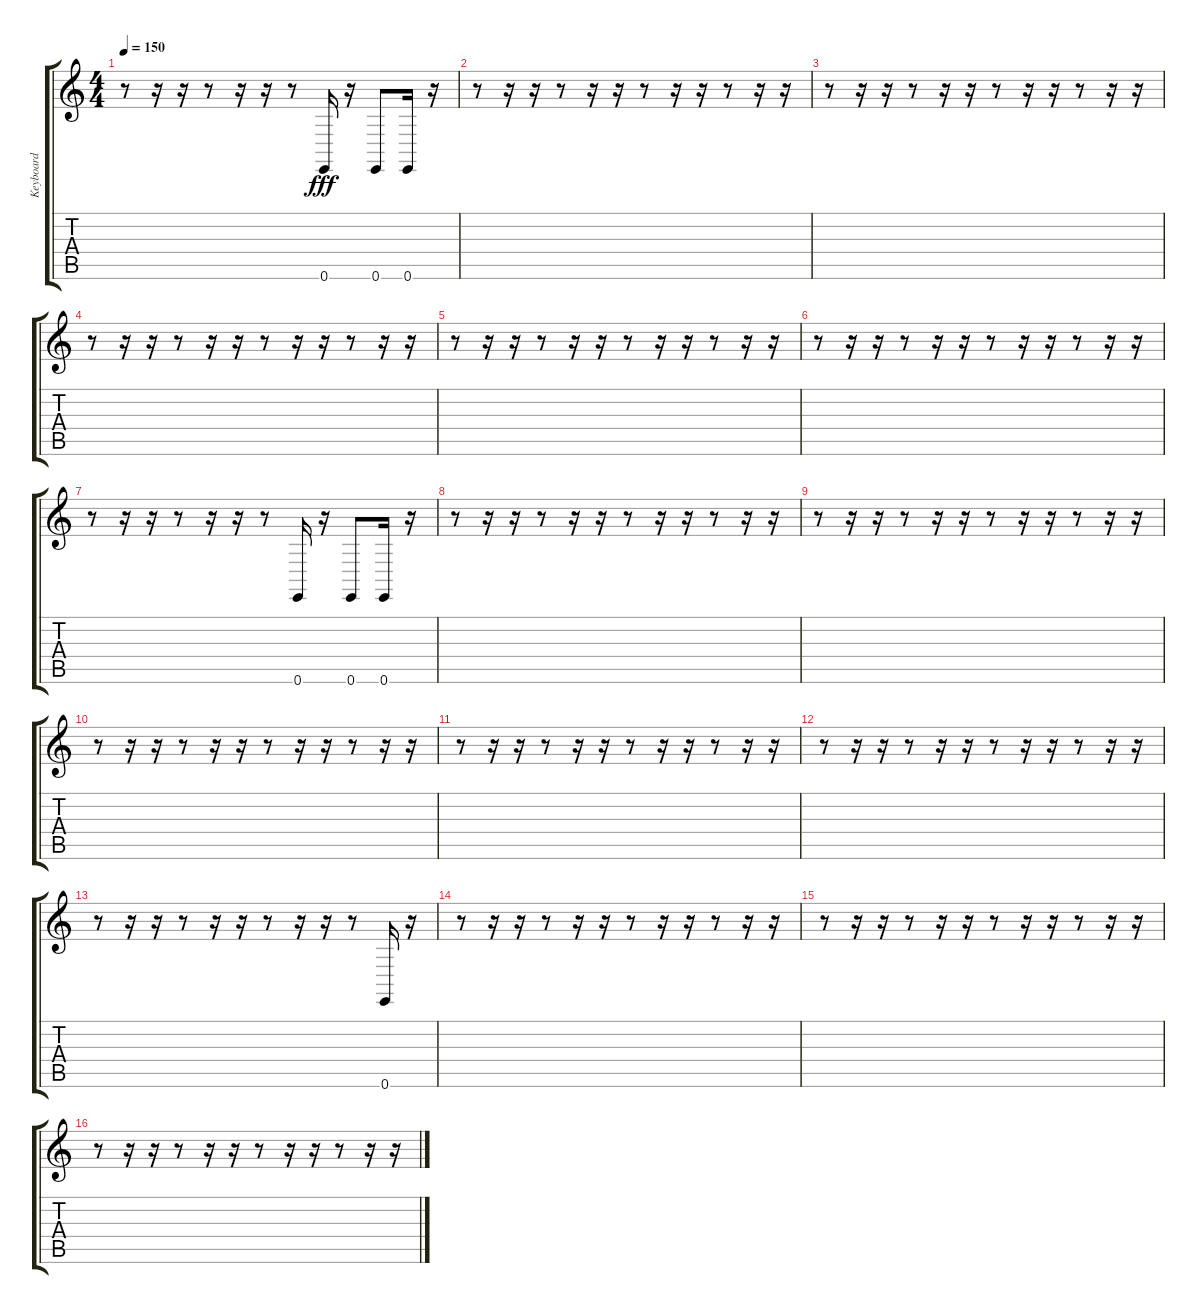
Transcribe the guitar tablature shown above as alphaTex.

\track ("Keyboard" "Keyboard") {instrument acousticgrandpiano}
\staff {score tabs}
\tuning (E4 B3 G3 D3 A2 E2) {hide}
\ts (4 4)
\tempo 150
\clef g2
\ks c
r.8{dy fff} r.16 r.16 r.8 r.16 r.16 r.8 0.6.16 r.16 0.6.8 0.6.16 r.16 |
r.8 r.16 r.16 r.8 r.16 r.16 r.8 r.16 r.16 r.8 r.16 r.16 |
r.8 r.16 r.16 r.8 r.16 r.16 r.8 r.16 r.16 r.8 r.16 r.16 |
r.8 r.16 r.16 r.8 r.16 r.16 r.8 r.16 r.16 r.8 r.16 r.16 |
r.8 r.16 r.16 r.8 r.16 r.16 r.8 r.16 r.16 r.8 r.16 r.16 |
r.8 r.16 r.16 r.8 r.16 r.16 r.8 r.16 r.16 r.8 r.16 r.16 |
r.8 r.16 r.16 r.8 r.16 r.16 r.8 0.6.16 r.16 0.6.8 0.6.16 r.16 |
r.8 r.16 r.16 r.8 r.16 r.16 r.8 r.16 r.16 r.8 r.16 r.16 |
r.8 r.16 r.16 r.8 r.16 r.16 r.8 r.16 r.16 r.8 r.16 r.16 |
r.8 r.16 r.16 r.8 r.16 r.16 r.8 r.16 r.16 r.8 r.16 r.16 |
r.8 r.16 r.16 r.8 r.16 r.16 r.8 r.16 r.16 r.8 r.16 r.16 |
r.8 r.16 r.16 r.8 r.16 r.16 r.8 r.16 r.16 r.8 r.16 r.16 |
r.8 r.16 r.16 r.8 r.16 r.16 r.8 r.16 r.16 r.8 0.6.16 r.16 |
r.8 r.16 r.16 r.8 r.16 r.16 r.8 r.16 r.16 r.8 r.16 r.16 |
r.8 r.16 r.16 r.8 r.16 r.16 r.8 r.16 r.16 r.8 r.16 r.16 |
r.8 r.16 r.16 r.8 r.16 r.16 r.8 r.16 r.16 r.8 r.16 r.16
